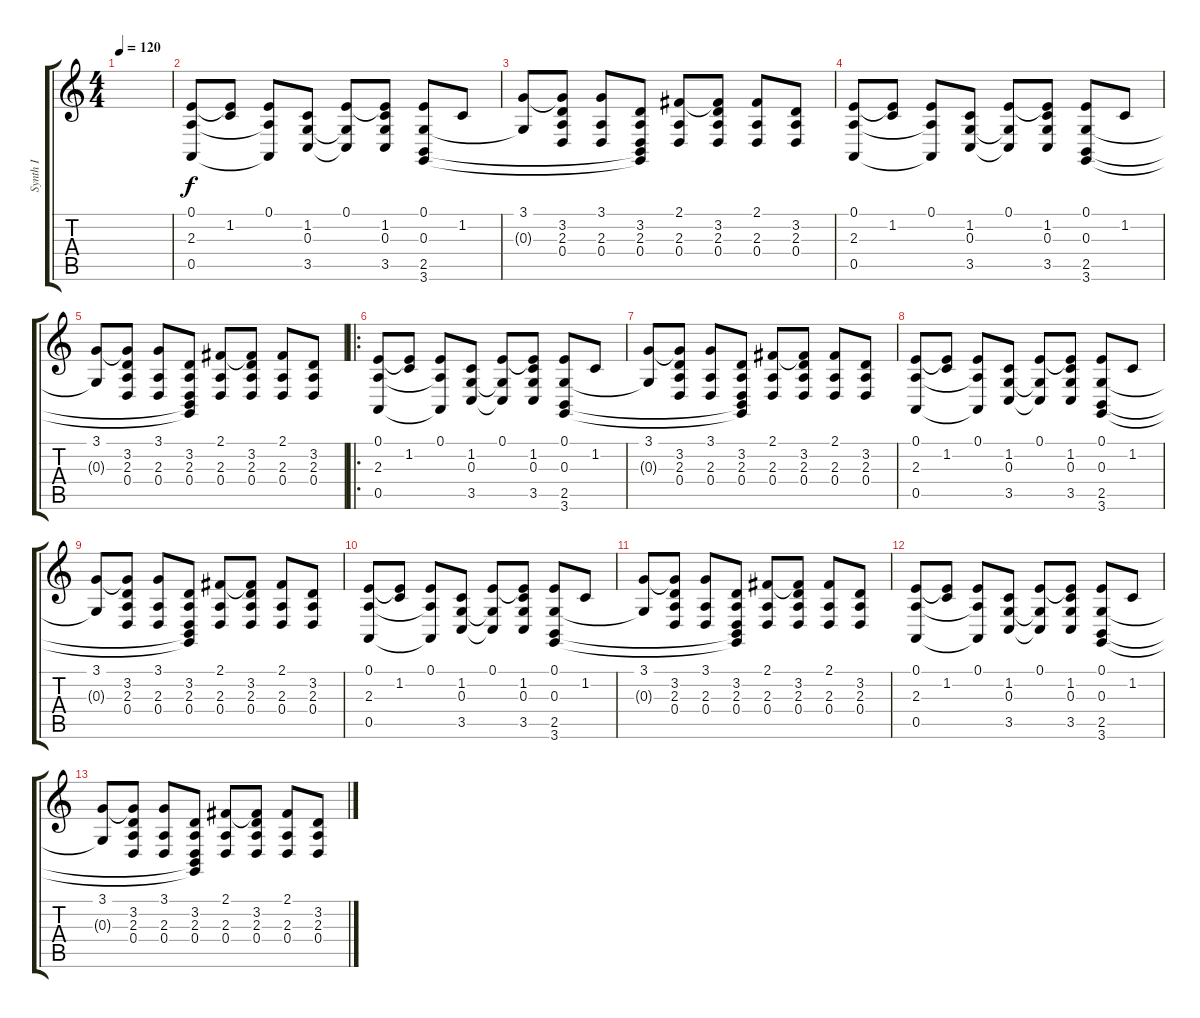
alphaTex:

\track ("Synth I" "Synth I") {instrument applause}
\staff {score tabs}
\tuning (E4 B3 G3 D3 A2 E2) {hide}
\ts (4 4)
\tempo 120
\clef g2
\ks c
|
(0.1 2.3 0.5).8 (0.1{t} 1.2).8 (0.1 2.3{t} 0.5{t}).8 (1.2 0.3 3.5).8 (0.1 0.3{t} 3.5{t}).8 (0.1{t} 1.2 0.3 3.5).8 (0.1 0.3 2.5 3.6).8 1.2.8 |
(3.1 0.3{t}).8 (3.1{t} 3.2 2.3 0.4).8 (3.1 2.3 0.4).8 (3.2 2.3 0.4 2.5{t} 3.6{t}).8 (2.1 2.3 0.4).8 (2.1{t} 3.2 2.3 0.4).8 (2.1 2.3 0.4).8 (3.2 2.3 0.4).8 |
(0.1 2.3 0.5).8 (0.1{t} 1.2).8 (0.1 2.3{t} 0.5{t}).8 (1.2 0.3 3.5).8 (0.1 0.3{t} 3.5{t}).8 (0.1{t} 1.2 0.3 3.5).8 (0.1 0.3 2.5 3.6).8 1.2.8 |
(3.1 0.3{t}).8 (3.1{t} 3.2 2.3 0.4).8 (3.1 2.3 0.4).8 (3.2 2.3 0.4 2.5{t} 3.6{t}).8 (2.1 2.3 0.4).8 (2.1{t} 3.2 2.3 0.4).8 (2.1 2.3 0.4).8 (3.2 2.3 0.4).8 |
\ro
(0.1 2.3 0.5).8 (0.1{t} 1.2).8 (0.1 2.3{t} 0.5{t}).8 (1.2 0.3 3.5).8 (0.1 0.3{t} 3.5{t}).8 (0.1{t} 1.2 0.3 3.5).8 (0.1 0.3 2.5 3.6).8 1.2.8 |
(3.1 0.3{t}).8 (3.1{t} 3.2 2.3 0.4).8 (3.1 2.3 0.4).8 (3.2 2.3 0.4 2.5{t} 3.6{t}).8 (2.1 2.3 0.4).8 (2.1{t} 3.2 2.3 0.4).8 (2.1 2.3 0.4).8 (3.2 2.3 0.4).8 |
(0.1 2.3 0.5).8 (0.1{t} 1.2).8 (0.1 2.3{t} 0.5{t}).8 (1.2 0.3 3.5).8 (0.1 0.3{t} 3.5{t}).8 (0.1{t} 1.2 0.3 3.5).8 (0.1 0.3 2.5 3.6).8 1.2.8 |
(3.1 0.3{t}).8 (3.1{t} 3.2 2.3 0.4).8 (3.1 2.3 0.4).8 (3.2 2.3 0.4 2.5{t} 3.6{t}).8 (2.1 2.3 0.4).8 (2.1{t} 3.2 2.3 0.4).8 (2.1 2.3 0.4).8 (3.2 2.3 0.4).8 |
(0.1 2.3 0.5).8 (0.1{t} 1.2).8 (0.1 2.3{t} 0.5{t}).8 (1.2 0.3 3.5).8 (0.1 0.3{t} 3.5{t}).8 (0.1{t} 1.2 0.3 3.5).8 (0.1 0.3 2.5 3.6).8 1.2.8 |
(3.1 0.3{t}).8 (3.1{t} 3.2 2.3 0.4).8 (3.1 2.3 0.4).8 (3.2 2.3 0.4 2.5{t} 3.6{t}).8 (2.1 2.3 0.4).8 (2.1{t} 3.2 2.3 0.4).8 (2.1 2.3 0.4).8 (3.2 2.3 0.4).8 |
(0.1 2.3 0.5).8 (0.1{t} 1.2).8 (0.1 2.3{t} 0.5{t}).8 (1.2 0.3 3.5).8 (0.1 0.3{t} 3.5{t}).8 (0.1{t} 1.2 0.3 3.5).8 (0.1 0.3 2.5 3.6).8 1.2.8 |
(3.1 0.3{t}).8 (3.1{t} 3.2 2.3 0.4).8 (3.1 2.3 0.4).8 (3.2 2.3 0.4 2.5{t} 3.6{t}).8 (2.1 2.3 0.4).8 (2.1{t} 3.2 2.3 0.4).8 (2.1 2.3 0.4).8 (3.2 2.3 0.4).8
